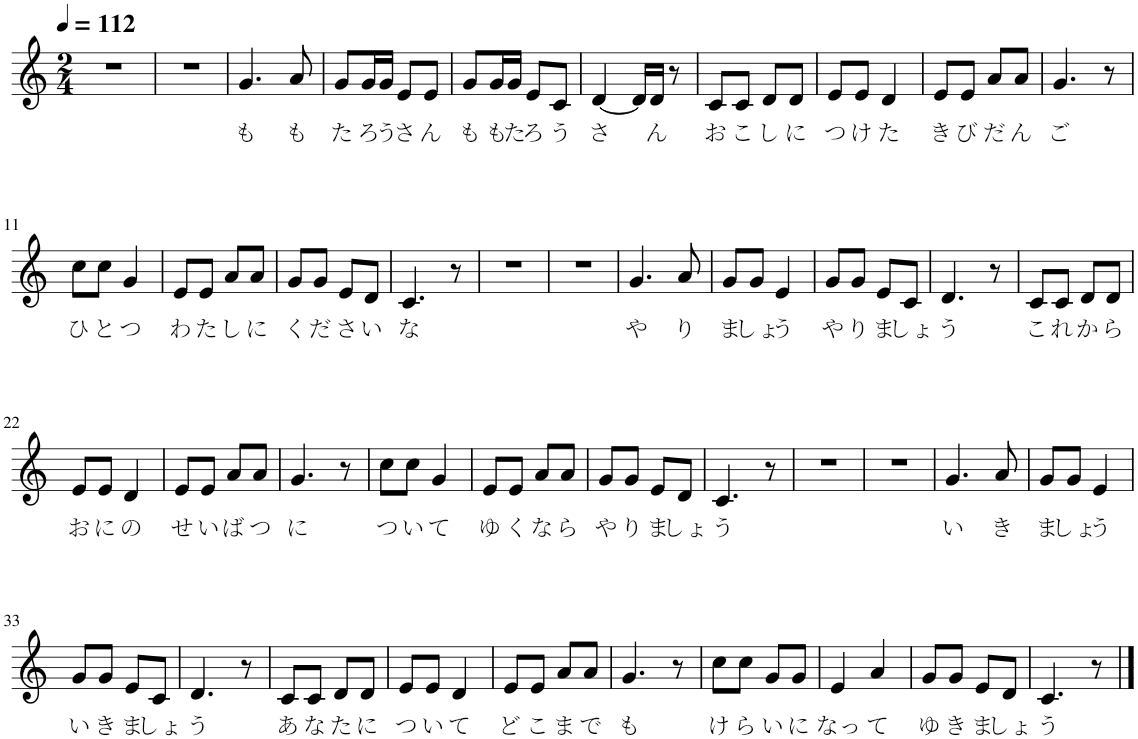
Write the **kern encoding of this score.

**kern	**text
*part1	*part1
*staff1	*staff1
*I"ピアノ	*
*clefG2	*
*k[]	*
*M2/4	*
*MM112	*
=1	=1
2r	.
=2	=2
2r	.
=3	=3
!	!LO:LY:b
4.g/	も
!	!LO:LY:b
8a/	も
=4	=4
!	!LO:LY:b
8g/L	た
!	!LO:LY:b
16g/L	ろ
!	!LO:LY:b
16g/JJ	う
!	!LO:LY:b
8e/L	さ
!	!LO:LY:b
8e/J	ん
=5	=5
!	!LO:LY:b
8g/L	も
!	!LO:LY:b
16g/L	も
!	!LO:LY:b
16g/JJ	た
!	!LO:LY:b
8e/L	ろ
!	!LO:LY:b
8c/J	う
=6	=6
!	!LO:LY:b
[4d/	さ
16d/LL]	.
!	!LO:LY:b
16d/JJ	ん
8r	.
=7	=7
!	!LO:LY:b
8c/L	お
!	!LO:LY:b
8c/J	こ
!	!LO:LY:b
8d/L	し
!	!LO:LY:b
8d/J	に
=8	=8
!	!LO:LY:b
8e/L	つ
!	!LO:LY:b
8e/J	け
!	!LO:LY:b
4d/	た
=9	=9
!	!LO:LY:b
8e/L	き
!	!LO:LY:b
8e/J	び
!	!LO:LY:b
8a/L	だ
!	!LO:LY:b
8a/J	ん
=10	=10
!	!LO:LY:b
4.g/	ご
8r	.
!!LO:LB:g=z
=11	=11
!	!LO:LY:b
8cc\L	ひ
!	!LO:LY:b
8cc\J	と
!	!LO:LY:b
4g/	つ
=12	=12
!	!LO:LY:b
8e/L	わ
!	!LO:LY:b
8e/J	た
!	!LO:LY:b
8a/L	し
!	!LO:LY:b
8a/J	に
=13	=13
!	!LO:LY:b
8g/L	く
!	!LO:LY:b
8g/J	だ
!	!LO:LY:b
8e/L	さ
!	!LO:LY:b
8d/J	い
=14	=14
!	!LO:LY:b
4.c/	な
8r	.
=15	=15
2r	.
=16	=16
2r	.
=17	=17
!	!LO:LY:b
4.g/	や
!	!LO:LY:b
8a/	り
=18	=18
!	!LO:LY:b
8g/L	ま
!	!LO:LY:b
8g/J	しょ
!	!LO:LY:b
4e/	う
=19	=19
!	!LO:LY:b
8g/L	や
!	!LO:LY:b
8g/J	り
!	!LO:LY:b
8e/L	ま
!	!LO:LY:b
8c/J	しょ
=20	=20
!	!LO:LY:b
4.d/	う
8r	.
=21	=21
!	!LO:LY:b
8c/L	こ
!	!LO:LY:b
8c/J	れ
!	!LO:LY:b
8d/L	か
!	!LO:LY:b
8d/J	ら
!!LO:LB:g=z
=22	=22
!	!LO:LY:b
8e/L	お
!	!LO:LY:b
8e/J	に
!	!LO:LY:b
4d/	の
=23	=23
!	!LO:LY:b
8e/L	せ
!	!LO:LY:b
8e/J	い
!	!LO:LY:b
8a/L	ば
!	!LO:LY:b
8a/J	つ
=24	=24
!	!LO:LY:b
4.g/	に
8r	.
=25	=25
!	!LO:LY:b
8cc\L	つ
!	!LO:LY:b
8cc\J	い
!	!LO:LY:b
4g/	て
=26	=26
!	!LO:LY:b
8e/L	ゆ
!	!LO:LY:b
8e/J	く
!	!LO:LY:b
8a/L	な
!	!LO:LY:b
8a/J	ら
=27	=27
!	!LO:LY:b
8g/L	や
!	!LO:LY:b
8g/J	り
!	!LO:LY:b
8e/L	ま
!	!LO:LY:b
8d/J	しょ
=28	=28
!	!LO:LY:b
4.c/	う
8r	.
=29	=29
2r	.
=30	=30
2r	.
=31	=31
!	!LO:LY:b
4.g/	い
!	!LO:LY:b
8a/	き
=32	=32
!	!LO:LY:b
8g/L	ま
!	!LO:LY:b
8g/J	しょ
!	!LO:LY:b
4e/	う
!!LO:LB:g=z
=33	=33
!	!LO:LY:b
8g/L	い
!	!LO:LY:b
8g/J	き
!	!LO:LY:b
8e/L	ま
!	!LO:LY:b
8c/J	しょ
=34	=34
!	!LO:LY:b
4.d/	う
8r	.
=35	=35
!	!LO:LY:b
8c/L	あ
!	!LO:LY:b
8c/J	な
!	!LO:LY:b
8d/L	た
!	!LO:LY:b
8d/J	に
=36	=36
!	!LO:LY:b
8e/L	つ
!	!LO:LY:b
8e/J	い
!	!LO:LY:b
4d/	て
=37	=37
!	!LO:LY:b
8e/L	ど
!	!LO:LY:b
8e/J	こ
!	!LO:LY:b
8a/L	ま
!	!LO:LY:b
8a/J	で
=38	=38
!	!LO:LY:b
4.g/	も
8r	.
=39	=39
!	!LO:LY:b
8cc\L	け
!	!LO:LY:b
8cc\J	ら
!	!LO:LY:b
8g/L	い
!	!LO:LY:b
8g/J	に
=40	=40
!	!LO:LY:b
4e/	なっ
!	!LO:LY:b
4a/	て
=41	=41
!	!LO:LY:b
8g/L	ゆ
!	!LO:LY:b
8g/J	き
!	!LO:LY:b
8e/L	ま
!	!LO:LY:b
8d/J	しょ
=42	=42
!	!LO:LY:b
4.c/	う
8r	.
==	==
*-	*-
